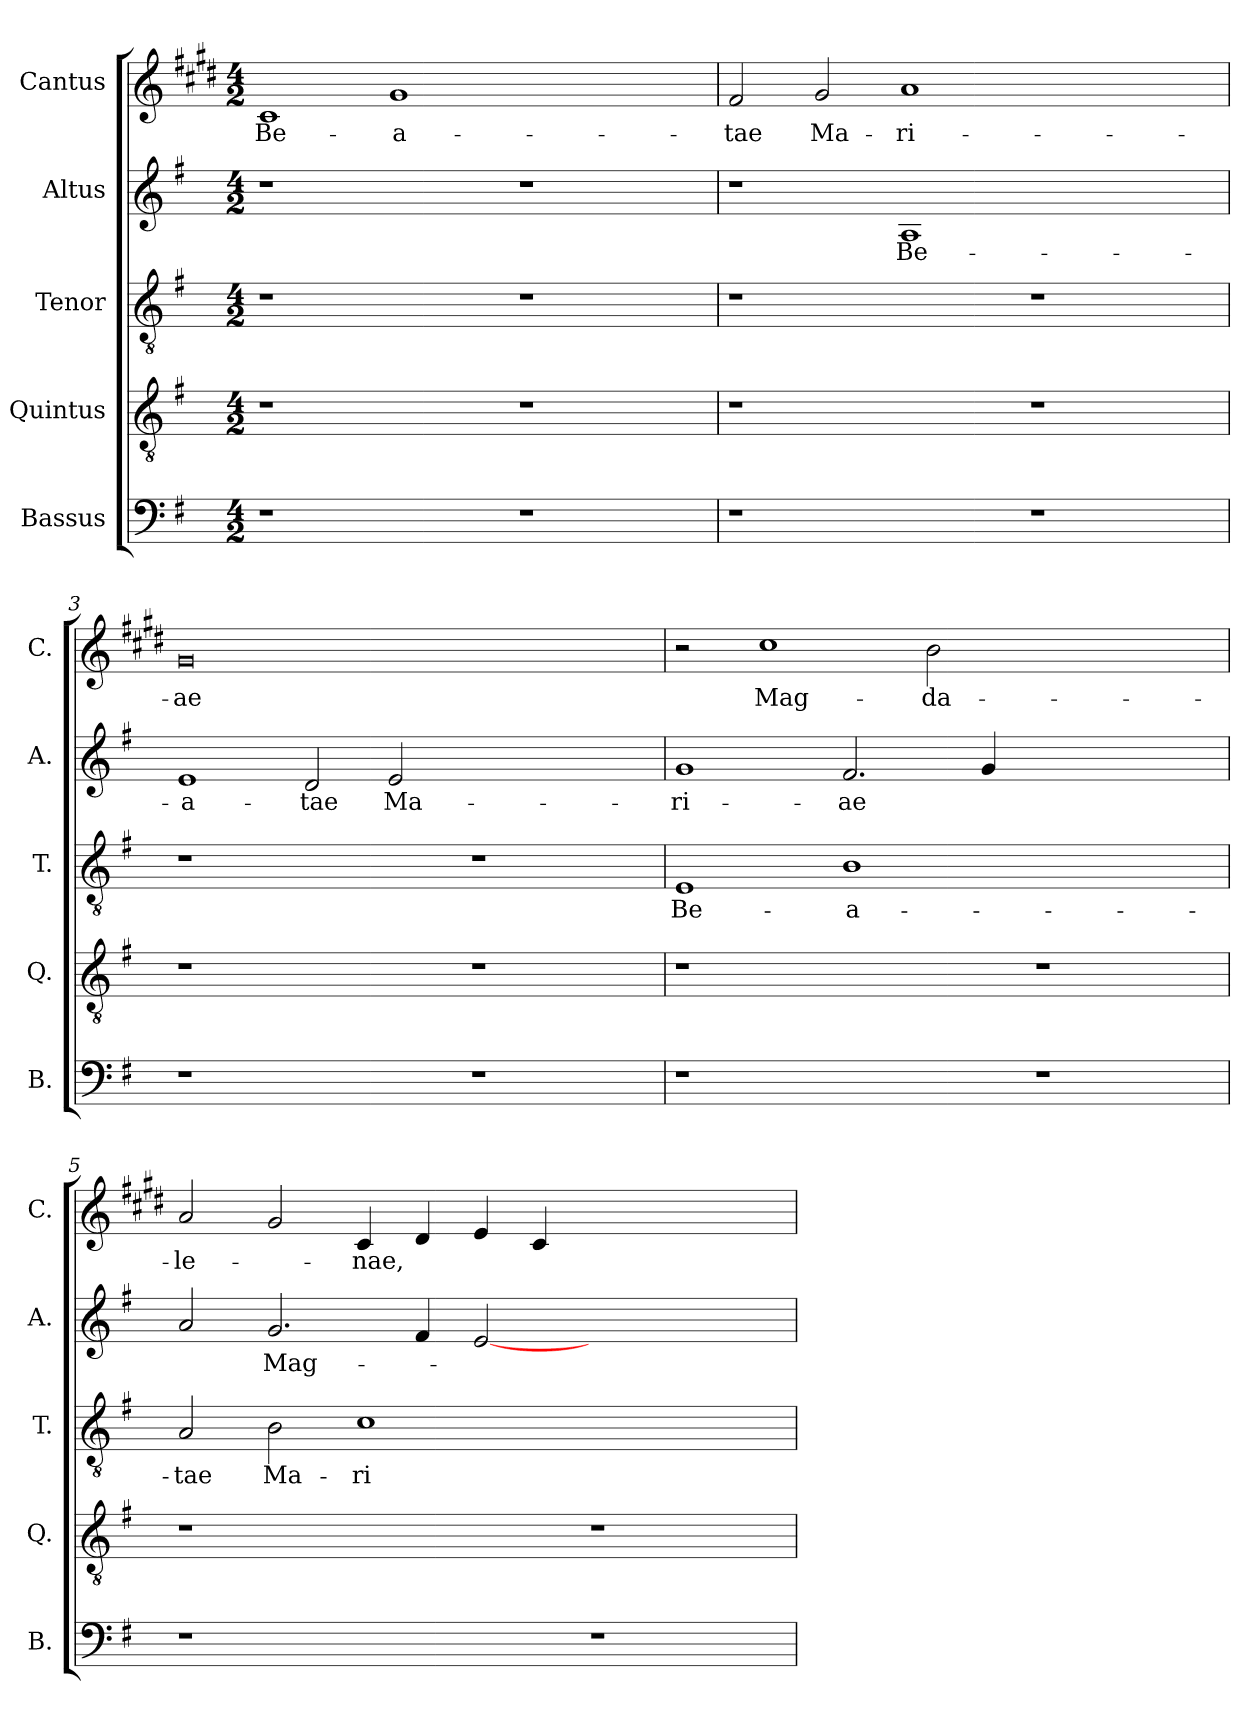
**kern	**kern	**kern	**text	**kern	**text	**kern	**text
*part5	*part4	*part3	*part3	*part2	*part2	*part1	*part1
*staff5	*staff4	*staff3	*staff3	*staff2	*staff2	*staff1	*staff1
*I"Bassus	*I"Quintus	*I"Tenor	*	*I"Altus	*	*I"Cantus	*
*I'B.	*I'Q.	*I'T.	*	*I'A.	*	*I'C.	*
!!LO:PB:g=z
*clefF4	*clefGv2	*clefGv2	*	*clefG2	*	*clefG2	*
*	*ITrd7c12	*	*	*	*	*ITrd-2c-3	*
*k[f#]	*k[f#]	*k[f#]	*	*k[f#]	*	*k[f#]	*
*G:	*G:	*G:	*	*G:	*	*G:	*
*M4/2	*M4/2	*M4/2	*	*M4/2	*	*M4/2	*
=1	=1	=1	=1	=1	=1	=1	=1
!LO:N:vis=1	!LO:N:vis=1	!LO:N:vis=1	!	!LO:N:vis=1	!	!	!
!	!	!	!	!	!	!	!LO:LY:b:color=#000000
0r	0r	0r	.	0r	.	1ei	Be-
!	!	!	!	!	!	!	!LO:LY:b:color=#000000
.	.	.	.	.	.	1bi	-a-
!LO:N:vis=1	!LO:N:vis=1	!LO:N:vis=1	!	!LO:N:vis=1	!	!	!
0r	0r	0r	.	0r	.	0ryy	.
=2	=2	=2	=2	=2	=2	=2	=2
!LO:N:vis=1	!LO:N:vis=1	!LO:N:vis=1	!	!	!	!	!
!	!	!	!	!	!	!	!LO:LY:b:color=#000000
0r	0r	0r	.	1r	.	2ai/	-tae
!	!	!	!	!	!	!	!LO:LY:b:color=#000000
.	.	.	.	.	.	2bi/	Ma-
!	!	!	!	!	!LO:LY:b:color=#000000	!	!
!	!	!	!	!	!	!	!LO:LY:b:color=#000000
.	.	.	.	1Ai	Be-	1cci	-ri-
!LO:N:vis=1	!LO:N:vis=1	!LO:N:vis=1	!	!	!	!	!
0r	0r	0r	.	0ryy	.	0ryy	.
=3	=3	=3	=3	=3	=3	=3	=3
!LO:N:vis=1	!LO:N:vis=1	!LO:N:vis=1	!	!	!	!	!
!	!	!	!	!	!LO:LY:b:color=#000000	!	!
!	!	!	!	!	!	!	!LO:LY:b:color=#000000
0r	0r	0r	.	1ei	-a-	0bi	-ae
!	!	!	!	!	!LO:LY:b:color=#000000	!	!
.	.	.	.	2di/	-tae	.	.
!	!	!	!	!	!LO:LY:b:color=#000000	!	!
.	.	.	.	2ei/	Ma-	.	.
!LO:N:vis=1	!LO:N:vis=1	!LO:N:vis=1	!	!	!	!	!
0r	0r	0r	.	0ryy	.	0ryy	.
=4	=4	=4	=4	=4	=4	=4	=4
!LO:N:vis=1	!LO:N:vis=1	!	!	!	!	!	!
!	!	!	!LO:LY:b:color=#000000	!	!	!	!
!	!	!	!	!	!LO:LY:b:color=#000000	!	!
0r	0r	1Ei	Be-	1gi	-ri-	2r	.
!	!	!	!	!	!	!	!LO:LY:b:color=#000000
.	.	.	.	.	.	1eei	Mag-
!	!	!	!LO:LY:b:color=#000000	!	!	!	!
!	!	!	!	!	!LO:LY:b:color=#000000	!	!
.	.	1Bi	-a-	2.f#i/	-ae	.	.
!	!	!	!	!	!	!	!LO:LY:b:color=#000000
.	.	.	.	.	.	2ddi\	-da-
.	.	.	.	4gi/	.	.	.
!LO:N:vis=1	!LO:N:vis=1	!	!	!	!	!	!
0r	0r	0ryy	.	0ryy	.	0ryy	.
=5	=5	=5	=5	=5	=5	=5	=5
!LO:N:vis=1	!LO:N:vis=1	!	!	!	!	!	!
!	!	!	!LO:LY:b:color=#000000	!	!	!	!
!	!	!	!	!	!	!	!LO:LY:b:color=#000000
0r	0r	2Ai/	-tae	2ai/	.	2cci/	-le-
!	!	!	!LO:LY:b:color=#000000	!	!	!	!
!	!	!	!	!	!LO:LY:b:color=#000000	!	!
.	.	2Bi\	Ma-	2.gi/	Mag-	2bi/	.
!	!	!	!LO:LY:b:color=#000000	!	!	!	!
!	!	!	!	!	!	!	!LO:LY:b:color=#000000
.	.	1ci	-ri-	.	.	4ei/	-nae,
.	.	.	.	4f#i/	.	4f#i/	.
.	.	.	.	[<2ei/	.	4gi/	.
.	.	.	.	.	.	4ei/	.
!LO:N:vis=1	!LO:N:vis=1	!	!	!	!	!	!
0r	0r	0ryy	.	0ryy	.	0ryy	.
=	=	=	=	=	=	=	=
*-	*-	*-	*-	*-	*-	*-	*-
